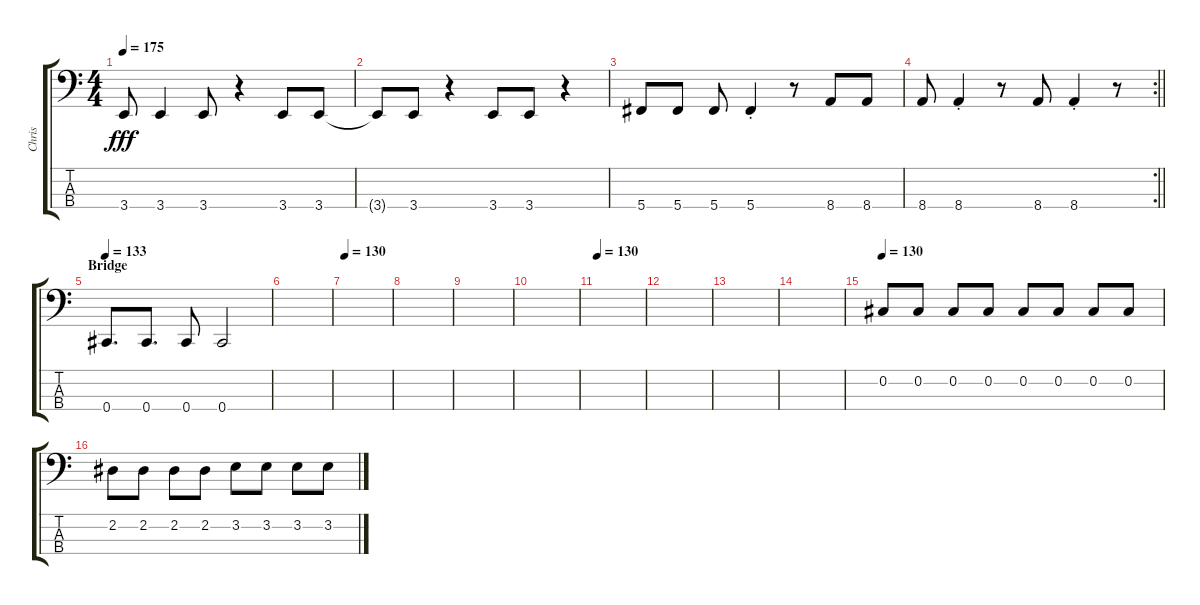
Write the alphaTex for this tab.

\track ("Chris" "Chris") {instrument electricbasspick}
\staff {score tabs}
\tuning (Gb2 Db2 Ab1 Db1) {hide}
\ts (4 4)
\tempo 175
\clef f4
\ks c
3.4.8{dy fff} 3.4.4 3.4.8 r.4 3.4.8 3.4.8 |
3.4{t}.8 3.4.8 r.4 3.4.8 3.4.8 r.4 |
5.4.8 5.4.8 5.4.8 5.4{st}.4 r.8 8.4.8 8.4.8 |
\rc 2
\barLineRight lightlight
8.4.8 8.4{st}.4 r.8 8.4.8 8.4{st}.4 r.8 |
\section ("" "Bridge")
\tempo 133
0.4.8{d} 0.4.8{d} 0.4.8 0.4.2 |
|
\tempo 130
|
|
|
|
\tempo 130
|
|
|
|
\tempo 130
0.2.8 0.2.8 0.2.8 0.2.8 0.2.8 0.2.8 0.2.8 0.2.8 |
2.2.8 2.2.8 2.2.8 2.2.8 3.2.8 3.2.8 3.2.8 3.2.8
